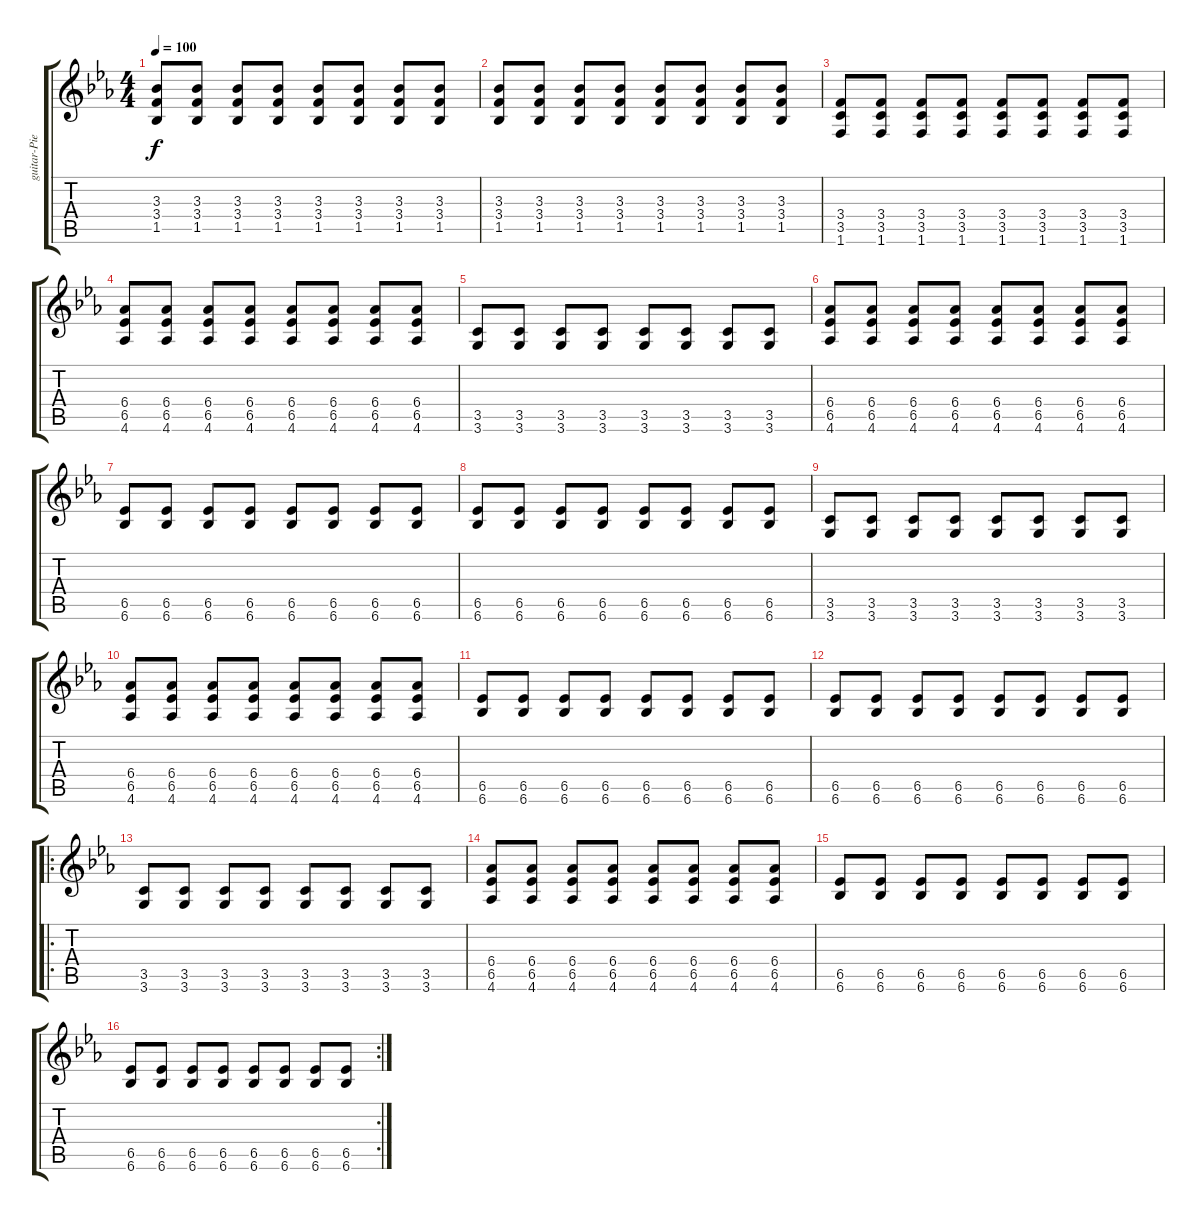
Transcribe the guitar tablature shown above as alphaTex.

\track ("guitar-Pier Gonella" "guitar-Pie") {instrument overdrivenguitar}
\staff {score tabs}
\tuning (E4 B3 G3 D3 A2 E2) {hide}
\ts (4 4)
\tempo 100
\clef g2
\ks eb
(3.3 3.4 1.5).8{dy f} (3.3 3.4 1.5).8 (3.3 3.4 1.5).8 (3.3 3.4 1.5).8 (3.3 3.4 1.5).8 (3.3 3.4 1.5).8 (3.3 3.4 1.5).8 (3.3 3.4 1.5).8 |
(3.3 3.4 1.5).8 (3.3 3.4 1.5).8 (3.3 3.4 1.5).8 (3.3 3.4 1.5).8 (3.3 3.4 1.5).8 (3.3 3.4 1.5).8 (3.3 3.4 1.5).8 (3.3 3.4 1.5).8 |
(3.4 3.5 1.6).8 (3.4 3.5 1.6).8 (3.4 3.5 1.6).8 (3.4 3.5 1.6).8 (3.4 3.5 1.6).8 (3.4 3.5 1.6).8 (3.4 3.5 1.6).8 (3.4 3.5 1.6).8 |
(6.4 6.5 4.6).8 (6.4 6.5 4.6).8 (6.4 6.5 4.6).8 (6.4 6.5 4.6).8 (6.4 6.5 4.6).8 (6.4 6.5 4.6).8 (6.4 6.5 4.6).8 (6.4 6.5 4.6).8 |
(3.5 3.6).8 (3.5 3.6).8 (3.5 3.6).8 (3.5 3.6).8 (3.5 3.6).8 (3.5 3.6).8 (3.5 3.6).8 (3.5 3.6).8 |
(6.4 6.5 4.6).8 (6.4 6.5 4.6).8 (6.4 6.5 4.6).8 (6.4 6.5 4.6).8 (6.4 6.5 4.6).8 (6.4 6.5 4.6).8 (6.4 6.5 4.6).8 (6.4 6.5 4.6).8 |
(6.5 6.6).8 (6.5 6.6).8 (6.5 6.6).8 (6.5 6.6).8 (6.5 6.6).8 (6.5 6.6).8 (6.5 6.6).8 (6.5 6.6).8 |
(6.5 6.6).8 (6.5 6.6).8 (6.5 6.6).8 (6.5 6.6).8 (6.5 6.6).8 (6.5 6.6).8 (6.5 6.6).8 (6.5 6.6).8 |
(3.5 3.6).8 (3.5 3.6).8 (3.5 3.6).8 (3.5 3.6).8 (3.5 3.6).8 (3.5 3.6).8 (3.5 3.6).8 (3.5 3.6).8 |
(6.4 6.5 4.6).8 (6.4 6.5 4.6).8 (6.4 6.5 4.6).8 (6.4 6.5 4.6).8 (6.4 6.5 4.6).8 (6.4 6.5 4.6).8 (6.4 6.5 4.6).8 (6.4 6.5 4.6).8 |
(6.5 6.6).8 (6.5 6.6).8 (6.5 6.6).8 (6.5 6.6).8 (6.5 6.6).8 (6.5 6.6).8 (6.5 6.6).8 (6.5 6.6).8 |
(6.5 6.6).8 (6.5 6.6).8 (6.5 6.6).8 (6.5 6.6).8 (6.5 6.6).8 (6.5 6.6).8 (6.5 6.6).8 (6.5 6.6).8 |
\ro
(3.5 3.6).8 (3.5 3.6).8 (3.5 3.6).8 (3.5 3.6).8 (3.5 3.6).8 (3.5 3.6).8 (3.5 3.6).8 (3.5 3.6).8 |
(6.4 6.5 4.6).8 (6.4 6.5 4.6).8 (6.4 6.5 4.6).8 (6.4 6.5 4.6).8 (6.4 6.5 4.6).8 (6.4 6.5 4.6).8 (6.4 6.5 4.6).8 (6.4 6.5 4.6).8 |
(6.5 6.6).8 (6.5 6.6).8 (6.5 6.6).8 (6.5 6.6).8 (6.5 6.6).8 (6.5 6.6).8 (6.5 6.6).8 (6.5 6.6).8 |
\rc 2
(6.5 6.6).8 (6.5 6.6).8 (6.5 6.6).8 (6.5 6.6).8 (6.5 6.6).8 (6.5 6.6).8 (6.5 6.6).8 (6.5 6.6).8
